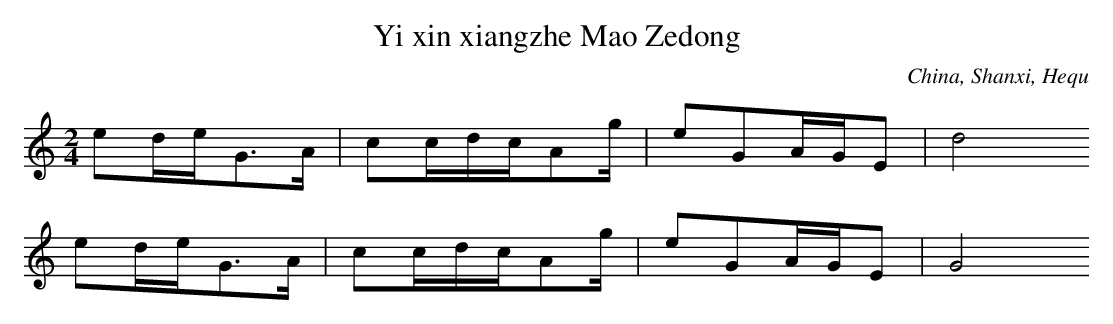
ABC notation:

X:1
T: Yi xin xiangzhe Mao Zedong
O: China, Shanxi, Hequ
M: 2/4
L: 1/16
K: C
e2deG3A | c2cdcA2g | e2G2AGE2 | d8
e2deG3A | c2cdcA2g | e2G2AGE2 | G8
